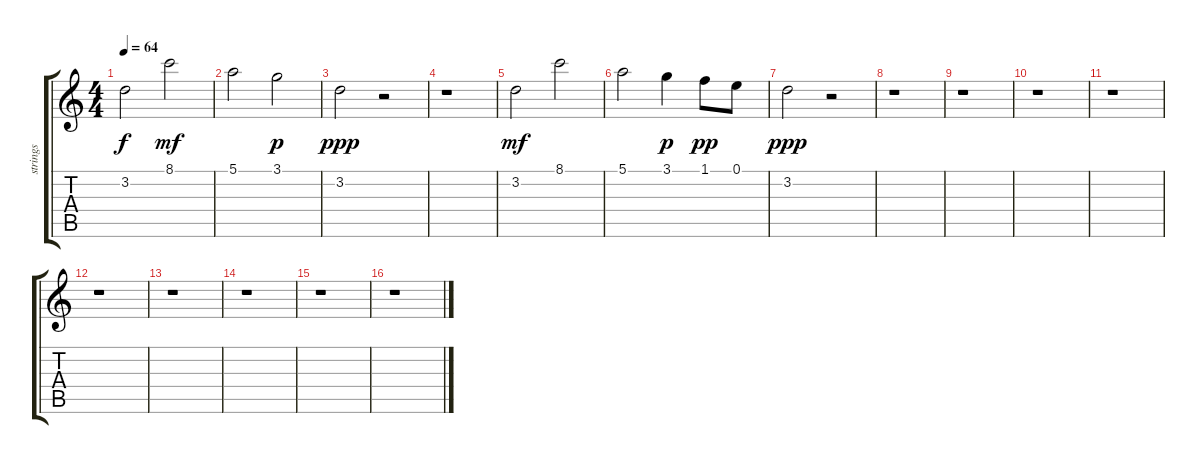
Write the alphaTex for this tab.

\track ("strings" "strings") {instrument distortionguitar}
\staff {score tabs}
\tuning (E4 B3 G3 D3 A2 E2) {hide}
\ts (4 4)
\tempo 64
\clef g2
\ks c
3.2.2{dy f} 8.1.2{dy mf} |
5.1.2 3.1.2{dy p} |
3.2.2{dy ppp} r.2 |
r.1 |
3.2.2{dy mf} 8.1.2 |
5.1.2 3.1.4{dy p} 1.1.8{dy pp} 0.1.8 |
3.2.2{dy ppp} r.2 |
r.1 |
r.1 |
r.1 |
r.1 |
r.1 |
r.1 |
r.1 |
r.1 |
r.1
